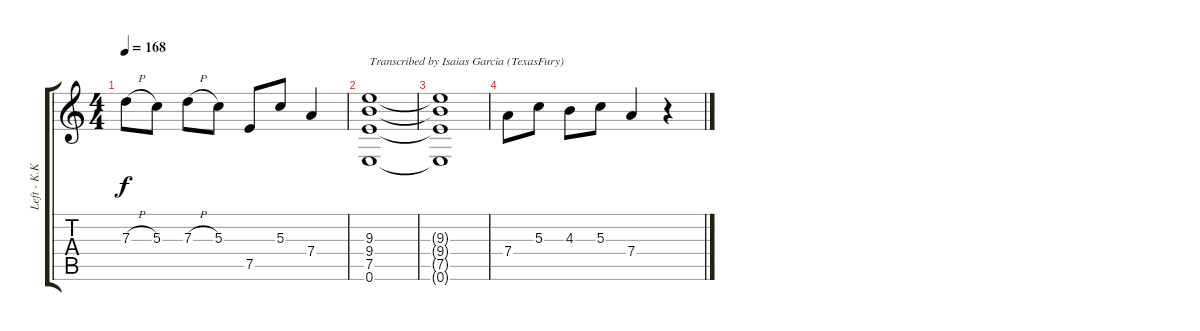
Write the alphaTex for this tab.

\track ("Left - K.K. Downing" "Left - K.K") {instrument distortionguitar}
\staff {score tabs}
\tuning (E4 B3 G3 D3 A2 E2) {hide}
\ts (4 4)
\tempo 168
\clef g2
\ks c
7.3{h}.8{dy f} 5.3.8 7.3{h}.8 5.3.8 7.5.8 5.3.8 7.4.4 |
(9.3 9.4 7.5 0.6).1{txt "Transcribed by Isaias Garcia (TexasFury)"} |
(9.3{t} 9.4{t} 7.5{t} 0.6{t}).1 |
7.4.8 5.3.8 4.3.8 5.3.8 7.4.4 r.4
